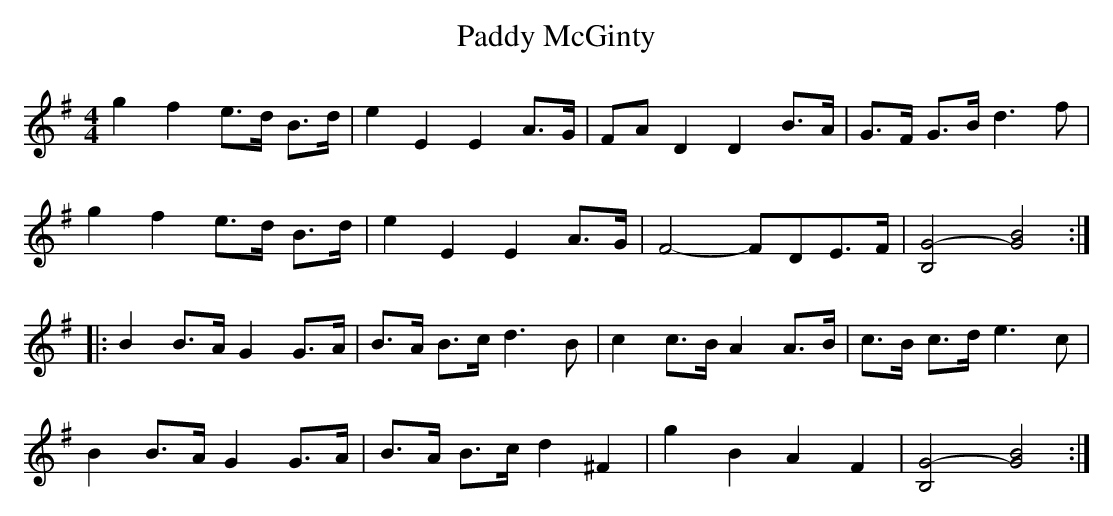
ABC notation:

X:1
T:Paddy McGinty
M:4/4
L:1/8
K:G
g2f2 e>d B>d|e2E2E2 A>G|FA D2D2 B>A|G>F G>B d3f|
g2f2 e>d B>d|e2E2E2 A>G|F4-FDE>F|[B,4G4]-[B4G4]:|
|:B2 B>A G2 G>A|B>A B>c d3B|c2 c>B A2 A>B|c>B c>d e3c|
B2 B>A G2 G>A|B>A B>c d2 ^F2|g2 B2 A2 F2|[B,4G4]-[B4G4]:|]
